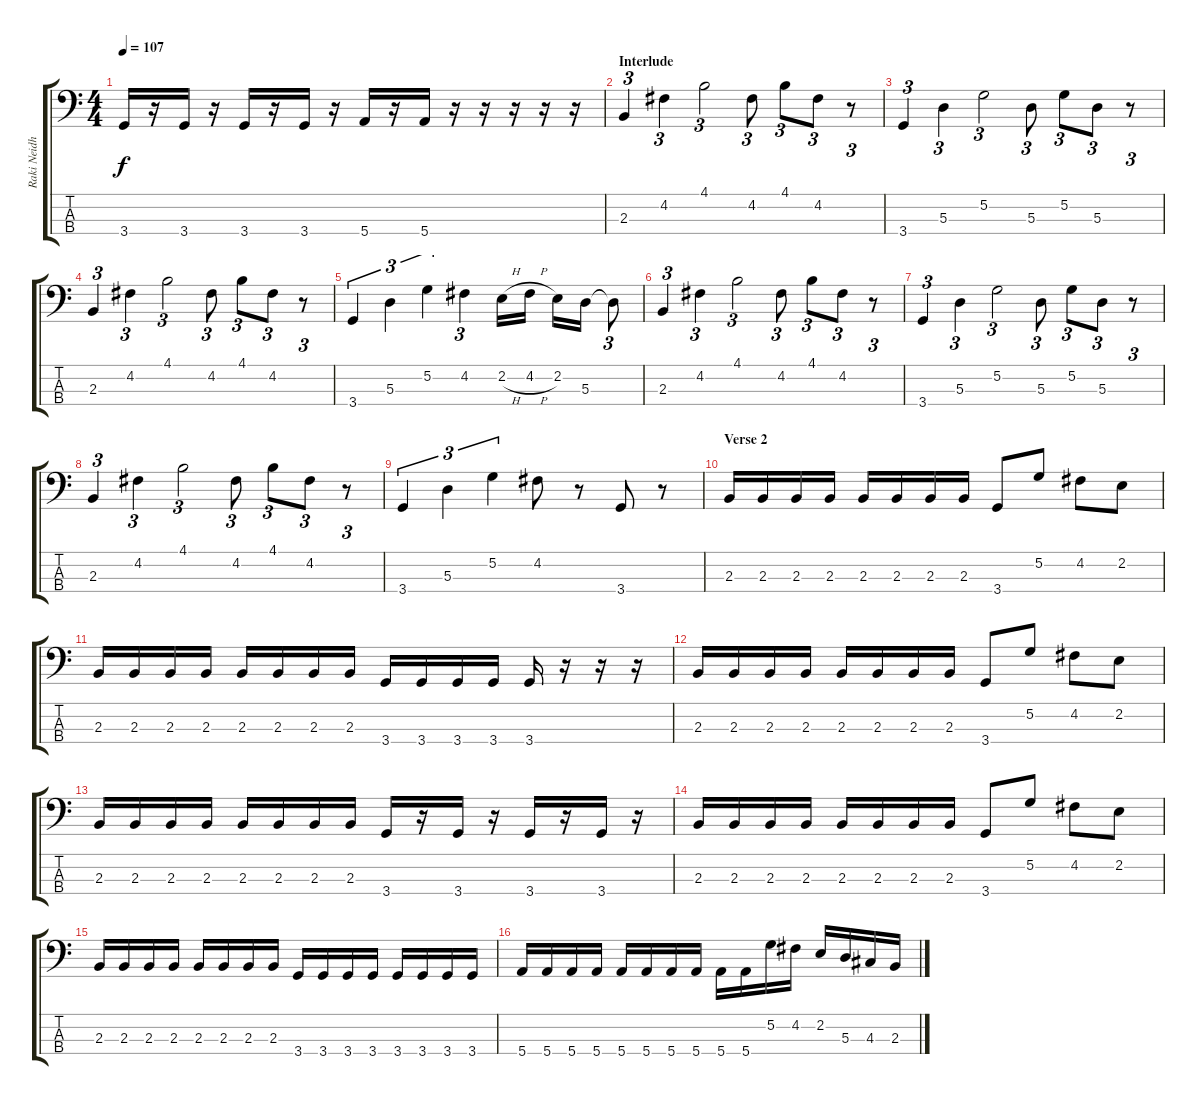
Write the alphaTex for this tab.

\track ("Raki Neidhardt" "Raki Neidh") {instrument electricbassfinger}
\staff {score tabs}
\tuning (G2 D2 A1 E1) {hide}
\ts (4 4)
\tempo 107
\clef f4
\ks c
3.4.16{dy f} r.16 3.4.16 r.16 3.4.16 r.16 3.4.16 r.16 5.4.16 r.16 5.4.16 r.16 r.16 r.16 r.16 r.16 |
\section ("" "Interlude")
2.3.4{tu (3 2)} 4.2.4{tu (3 2)} 4.1.2{tu (3 2)} 4.2.8{tu (3 2)} 4.1.8{tu (3 2)} 4.2.8{tu (3 2)} r.8{tu (3 2)} |
3.4.4{tu (3 2)} 5.3.4{tu (3 2)} 5.2.2{tu (3 2)} 5.3.8{tu (3 2)} 5.2.8{tu (3 2)} 5.3.8{tu (3 2)} r.8{tu (3 2)} |
2.3.4{tu (3 2)} 4.2.4{tu (3 2)} 4.1.2{tu (3 2)} 4.2.8{tu (3 2)} 4.1.8{tu (3 2)} 4.2.8{tu (3 2)} r.8{tu (3 2)} |
3.4.4{tu (3 2)} 5.3.4{tu (3 2)} 5.2.4{tu (3 2)} 4.2.4{tu (3 2)} 2.2{h}.16 4.2{h}.16 2.2.16 5.3.16 5.3{t}.8{tu (3 2)} |
2.3.4{tu (3 2)} 4.2.4{tu (3 2)} 4.1.2{tu (3 2)} 4.2.8{tu (3 2)} 4.1.8{tu (3 2)} 4.2.8{tu (3 2)} r.8{tu (3 2)} |
3.4.4{tu (3 2)} 5.3.4{tu (3 2)} 5.2.2{tu (3 2)} 5.3.8{tu (3 2)} 5.2.8{tu (3 2)} 5.3.8{tu (3 2)} r.8{tu (3 2)} |
2.3.4{tu (3 2)} 4.2.4{tu (3 2)} 4.1.2{tu (3 2)} 4.2.8{tu (3 2)} 4.1.8{tu (3 2)} 4.2.8{tu (3 2)} r.8{tu (3 2)} |
3.4.4{tu (3 2)} 5.3.4{tu (3 2)} 5.2.4{tu (3 2)} 4.2.8 r.8 3.4.8 r.8 |
\section ("" "Verse 2")
2.3.16 2.3.16 2.3.16 2.3.16 2.3.16 2.3.16 2.3.16 2.3.16 3.4.8 5.2.8 4.2.8 2.2.8 |
2.3.16 2.3.16 2.3.16 2.3.16 2.3.16 2.3.16 2.3.16 2.3.16 3.4.16 3.4.16 3.4.16 3.4.16 3.4.16 r.16 r.16 r.16 |
2.3.16 2.3.16 2.3.16 2.3.16 2.3.16 2.3.16 2.3.16 2.3.16 3.4.8 5.2.8 4.2.8 2.2.8 |
2.3.16 2.3.16 2.3.16 2.3.16 2.3.16 2.3.16 2.3.16 2.3.16 3.4.16 r.16 3.4.16 r.16 3.4.16 r.16 3.4.16 r.16 |
2.3.16 2.3.16 2.3.16 2.3.16 2.3.16 2.3.16 2.3.16 2.3.16 3.4.8 5.2.8 4.2.8 2.2.8 |
2.3.16 2.3.16 2.3.16 2.3.16 2.3.16 2.3.16 2.3.16 2.3.16 3.4.16 3.4.16 3.4.16 3.4.16 3.4.16 3.4.16 3.4.16 3.4.16 |
5.4.16 5.4.16 5.4.16 5.4.16 5.4.16 5.4.16 5.4.16 5.4.16 5.4.16 5.4.16 5.2.16 4.2.16 2.2.16 5.3.16 4.3.16 2.3.16
